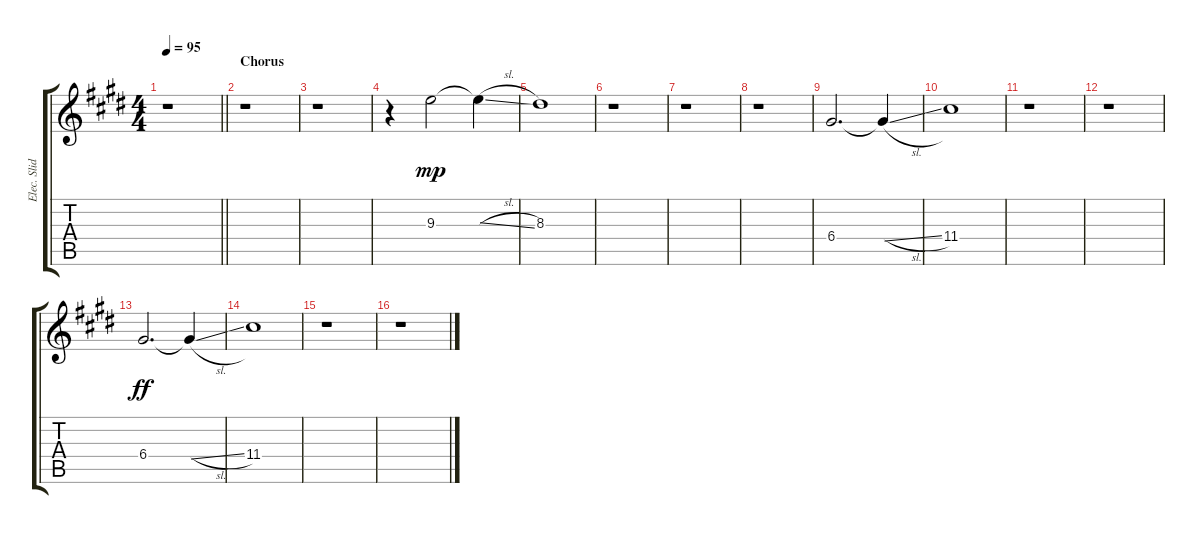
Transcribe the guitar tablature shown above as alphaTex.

\track ("Elec. Slide Guitar" "Elec. Slid") {instrument overdrivenguitar}
\staff {score tabs}
\tuning (E4 B3 G3 D3 A2 E2) {hide}
\ts (4 4)
\tempo 95
\clef g2
\barLineRight lightlight
\ks e
r.1{dy f} |
\section ("" "Chorus")
r.1 |
r.1 |
r.4 9.3.2{dy mp} 9.3{sl t}.4 |
8.3.1 |
r.1 |
r.1 |
r.1 |
6.4.2{d} 6.4{sl t}.4 |
11.4.1 |
r.1 |
r.1 |
6.4.2{d dy ff} 6.4{sl t}.4 |
11.4.1 |
r.1 |
r.1
